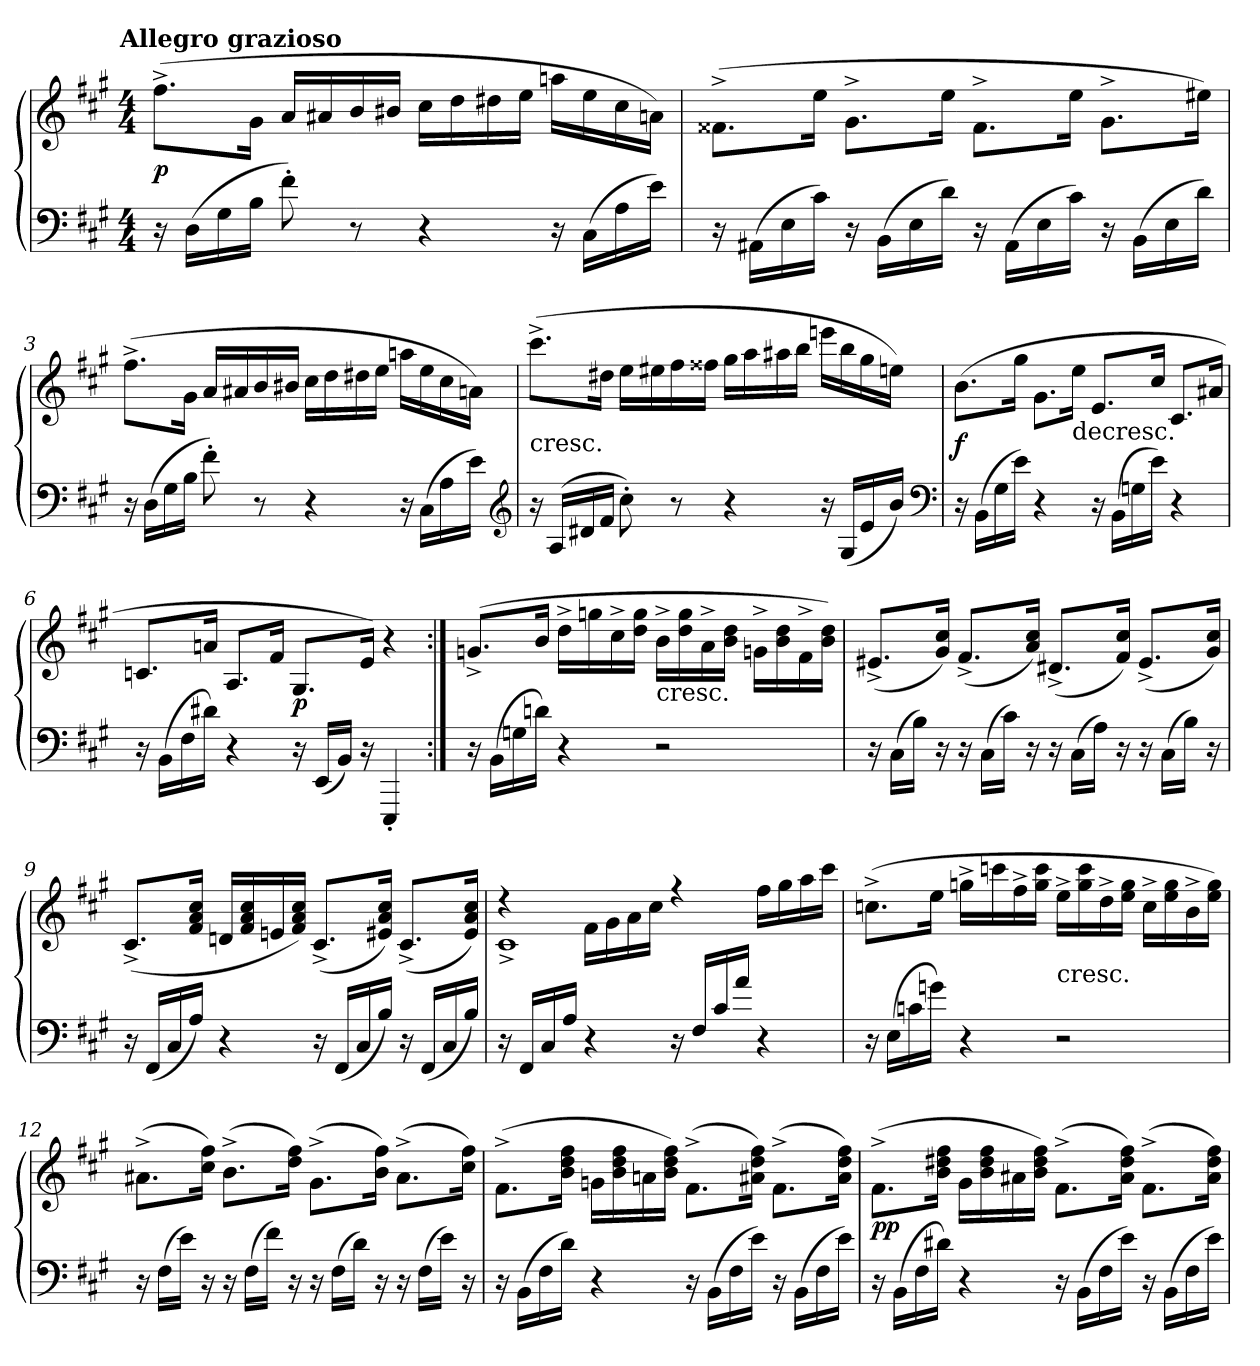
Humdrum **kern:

**kern	**kern	**dynam
*part1	*part1	*part1
*staff2	*staff1	*staff1/2
*clefF4	*clefG2	*
*k[f#c#g#]	*k[f#c#g#]	*
*A:	*A:	*
!!LO:TX:omd:t=Allegro grazioso
*M4/4	*M4/4	*
*MM132	*MM132	*
=1	=1	=1
16r	(8.ff#^\L	p
(16D\LL	.	.
16G#\	.	.
16B\JJ	16g#\Jk	.
8f#'\)	16a/LL	.
.	16a#X/	.
8r	16b/	.
.	16b#X/JJ	.
4r	16cc#\LL	.
.	16dd\	.
.	16dd#X\	.
.	16ee\JJ	.
16r	16aan\LL	.
(16C#\LL	16ee\	.
16A\	16cc#\	.
16e\JJ)	16an\JJ)	.
=2	=2	=2
16r	(8.f##X^\L	.
(16AA#X\LL	.	.
16E\	.	.
16c#\JJ)	16ee\Jk	.
16r	8.g#^\L	.
(16BB\LL	.	.
16E\	.	.
16d\JJ)	16ee\Jk	.
16r	8.f##^\L	.
(16AA#\LL	.	.
16E\	.	.
16c#\JJ)	16ee\Jk	.
16r	8.g#^\L	.
(16BB\LL	.	.
16E\	.	.
16d\JJ)	16ee#X\Jk)	.
=3	=3	=3
16r	(8.ff#^\L	.
(16D\LL	.	.
16G#\	.	.
16B\JJ	16g#\Jk	.
8f#'\)	16a/LL	.
.	16a#X/	.
8r	16b/	.
.	16b#X/JJ	.
4r	16cc#\LL	.
.	16dd\	.
.	16dd#X\	.
.	16ee\JJ	.
16r	16aan\LL	.
(16C#\LL	16ee\	.
16A\	16cc#\	.
16e\JJ)	16an\JJ)	.
*clefG2	*	*
=4	=4	=4
!	!LO:TX:c:t=cresc.	!
16r	(8.ccc#^\L	.
(16A/LL	.	.
16d#X/	.	.
16f#/JJ	16dd#X\Jk	.
8cc#'\)	16ee\LL	.
.	16ee#X\	.
8r	16ff#\	.
.	16ff##X\JJ	.
4r	16gg#\LL	.
.	16aa\	.
.	16aa#X\	.
.	16bb\JJ	.
16r	16eeen\LL	.
(16G#/LL	16bb\	.
16e/	16gg#\	.
16b/JJ)	16een\JJ)	.
*clefF4	*	*
=5	=5	=5
16r	(8.b\L	f
(16BB\LL	.	.
16G#\	.	.
16e\JJ)	16gg#\Jk	.
4r	8.g#\L	.
!	!LO:TX:c:t=decresc.	!
.	16ee\Jk	.
16r	8.e/L	.
(16BB\LL	.	.
16Gn\	.	.
16e\JJ)	16cc#/Jk	.
4r	8.c#/L	.
.	16a#X/Jk	.
=6	=6	=6
16r	8.cn/L	.
(16BB\LL	.	.
16F#\	.	.
16d#X\JJ)	16an/Jk	.
4r	8.A/L	.
.	16f#/Jk	.
16r	8.G#/L	p
(16EE/LL	.	.
16BB/JJ)	.	.
16r	16e/Jk)	.
4EEE'/	4r	.
=7:|!	=7:|!	=7:|!
16r	(8.gn^/L	.
(16BB\LL	.	.
16Gn\	.	.
16dn\JJ)	16b/Jk	.
4r	16dd^\LL	.
.	16ggn\	.
.	16cc#^\	.
.	16dd\ 16gg\JJ	.
!	!LO:TX:c:t=cresc.	!
2r	16b^\LL	.
.	16dd\ 16gg\	.
.	16a^\	.
.	16b\ 16dd\JJ	.
.	16gn^\LL	.
.	16b\ 16dd\	.
.	16f#^\	.
.	16b\ 16dd\JJ)	.
=8	=8	=8
16r	(8.e#X^/L	.
(16C#\LL	.	.
16B\JJ)	.	.
16r	16g#/ 16cc#/Jk)	.
16r	(8.f#^/L	.
(16C#\LL	.	.
16c#\JJ)	.	.
16r	16a/ 16cc#/Jk)	.
16r	(8.d#X^/L	.
(16C#\LL	.	.
16A\JJ)	.	.
16r	16f#/ 16cc#/Jk)	.
16r	(8.e#^/L	.
(16C#\LL	.	.
16B\JJ)	.	.
16r	16g#/ 16cc#/Jk)	.
=9	=9	=9
16r	(8.c#^/L	.
(16FF#/LL	.	.
16C#/	.	.
16A/JJ)	16f#/ 16a/ 16cc#/Jk	.
4r	16dn/LL	.
.	16f#/ 16a/ 16cc#/	.
.	16en/	.
.	16f#/ 16a/ 16cc#/JJ)	.
16r	(8.c#^/L	.
(16FF#/LL	.	.
16C#/	.	.
16B/JJ)	16e#X/ 16a/ 16cc#/Jk)	.
16r	(8.c#^/L	.
(16FF#/LL	.	.
16C#/	.	.
16B/JJ)	16e#/ 16a/ 16cc#/Jk)	.
=10	=10	=10
*	*^	*
16r	4r	1c#^	.
16FF#/LL	.	.	.
16C#/	.	.	.
16A/JJ	.	.	.
4r	16f#\LL	.	.
.	16g#\	.	.
.	16a\	.	.
.	16cc#\JJ	.	.
16r	4r	.	.
16F#/LL	.	.	.
16c#/	.	.	.
16a/JJ	.	.	.
4r	16ff#\LL	.	.
.	16gg#\	.	.
.	16aa\	.	.
.	16ccc#\JJ	.	.
*	*v	*v	*
=11	=11	=11
16r	(8.ccn^\L	.
(16E\LL	.	.
16cn\	.	.
16gn\JJ)	16ee\Jk	.
4r	16ggn^\LL	.
.	16cccn\	.
.	16ff#^\	.
.	16gg\ 16ccc\JJ	.
!	!LO:TX:c:t=cresc.	!
2r	16ee^\LL	.
.	16gg\ 16ccc\	.
.	16dd^\	.
.	16ee\ 16gg\JJ	.
.	16cc^\LL	.
.	16ee\ 16gg\	.
.	16b^\	.
.	16ee\ 16gg\JJ)	.
=12	=12	=12
16r	(8.a#X^\L	.
(16F#\LL	.	.
16e\JJ)	.	.
16r	16cc#\ 16ff#\Jk)	.
16r	(8.b^\L	.
(16F#\LL	.	.
16f#\JJ)	.	.
16r	16dd\ 16ff#\Jk)	.
16r	(8.g#^\L	.
(16F#\LL	.	.
16d\JJ)	.	.
16r	16b\ 16ff#\Jk)	.
16r	(8.a#^\L	.
(16F#\LL	.	.
16e\JJ)	.	.
16r	16cc#\ 16ff#\Jk)	.
=13	=13	=13
16r	(8.f#^\L	.
(16BB\LL	.	.
16F#\	.	.
16d\JJ)	16b\ 16dd\ 16ff#\Jk	.
4r	16gn\LL	.
.	16b\ 16dd\ 16ff#\	.
.	16an\	.
.	16b\ 16dd\ 16ff#\JJ)	.
16r	(8.f#^\L	.
(16BB\LL	.	.
16F#\	.	.
16e\JJ)	16a#X\ 16dd\ 16ff#\Jk)	.
16r	(8.f#^\L	.
(16BB\LL	.	.
16F#\	.	.
16e\JJ)	16a#\ 16dd\ 16ff#\Jk)	.
=14	=14	=14
16r	(8.f#^\L	pp
(16BB\LL	.	.
16F#\	.	.
16d#X\JJ)	16b\ 16dd#X\ 16ff#\Jk	.
4r	16g#\LL	.
.	16b\ 16dd#\ 16ff#\	.
.	16a#X\	.
.	16b\ 16dd#\ 16ff#\JJ)	.
16r	(8.f#^\L	.
(16BB\LL	.	.
16F#\	.	.
16e\JJ)	16a#\ 16dd#\ 16ff#\Jk)	.
16r	(8.f#^\L	.
(16BB\LL	.	.
16F#\	.	.
16e\JJ)	16a#\ 16dd#\ 16ff#\Jk)	.
=	=	=
*-	*-	*-
